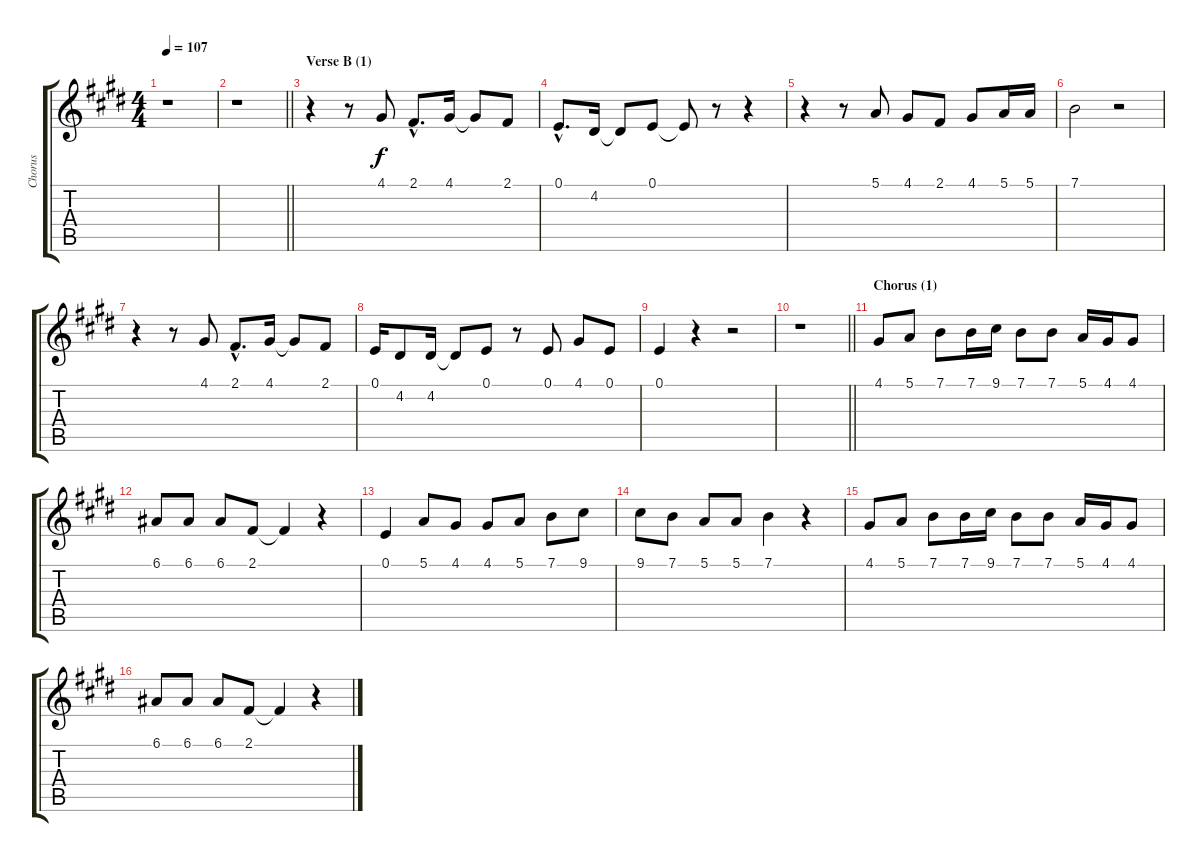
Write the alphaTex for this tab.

\track ("Chorus" "Chorus") {instrument sopranosax}
\staff {score tabs}
\tuning (E4 B3 G3 D3 A2 E2) {hide}
\ts (4 4)
\tempo 107
\clef g2
\ks e
r.1{dy f} |
\barLineRight lightlight
r.1 |
\section ("" "Verse B (1)")
r.4 r.8 4.1.8 2.1{hac}.8{d} 4.1.16 4.1{t}.8 2.1.8 |
0.1{hac}.8{d} 4.2.16 4.2{t}.8 0.1.8 0.1{t}.8 r.8 r.4 |
r.4 r.8 5.1.8 4.1.8 2.1.8 4.1.8 5.1.16 5.1.16 |
7.1.2 r.2 |
r.4 r.8 4.1.8 2.1{hac}.8{d} 4.1.16 4.1{t}.8 2.1.8 |
0.1.16 4.2.8 4.2.16 4.2{t}.8 0.1.8 r.8 0.1.8 4.1.8 0.1.8 |
0.1.4 r.4 r.2 |
\barLineRight lightlight
r.1 |
\section ("" "Chorus (1)")
4.1.8 5.1.8 7.1.8 7.1.16 9.1.16 7.1.8 7.1.8 5.1.16 4.1.16 4.1.8 |
6.1.8 6.1.8 6.1.8 2.1.8 2.1{t}.4 r.4 |
0.1.4 5.1.8 4.1.8 4.1.8 5.1.8 7.1.8 9.1.8 |
9.1.8 7.1.8 5.1.8 5.1.8 7.1.4 r.4 |
4.1.8 5.1.8 7.1.8 7.1.16 9.1.16 7.1.8 7.1.8 5.1.16 4.1.16 4.1.8 |
6.1.8 6.1.8 6.1.8 2.1.8 2.1{t}.4 r.4
